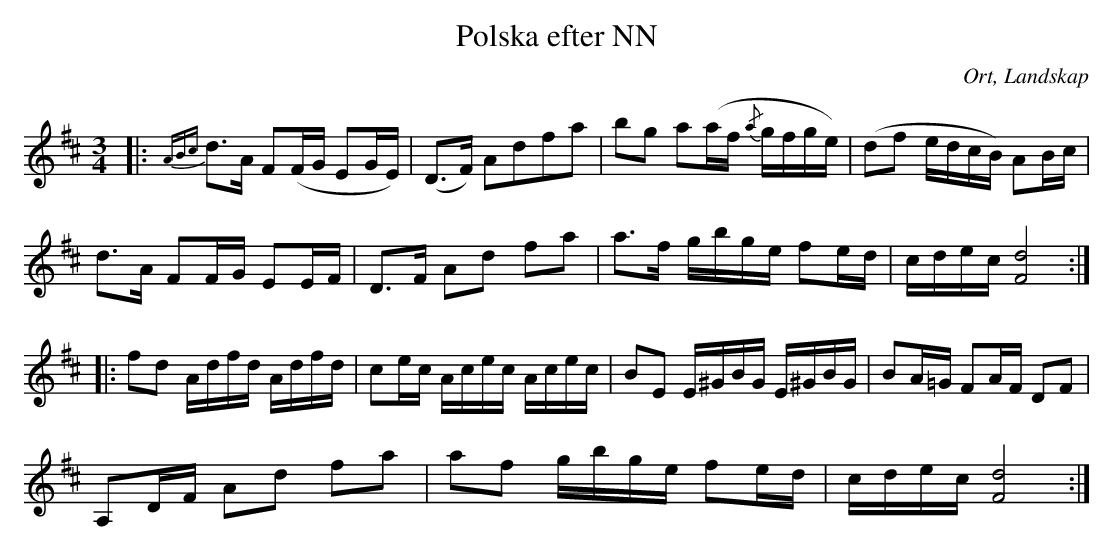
X:1
T:Polska efter NN
O:Ort, Landskap
M:3/4
L:1/16
K:D
|:{ABc}d2>A2 F2(FG E2GE) |(D2>F2) A2d2f2a2|b2g2 a2(af {/a}gfge)|(d2f2 edcB) A2Bc|
d2>A2 F2FG E2EF|D2>F2 A2d2 f2a2|a2>f2 gbge f2ed|cdec [F8d8]:|
|:f2d2 Adfd Adfd|c2ec Acec Acec|B2E2 E^GBG E^GBG|B2A=G F2AF D2F2|
A,2DF A2d2 f2a2|a2f2 gbge f2ed|cdec [F8d8]:|
